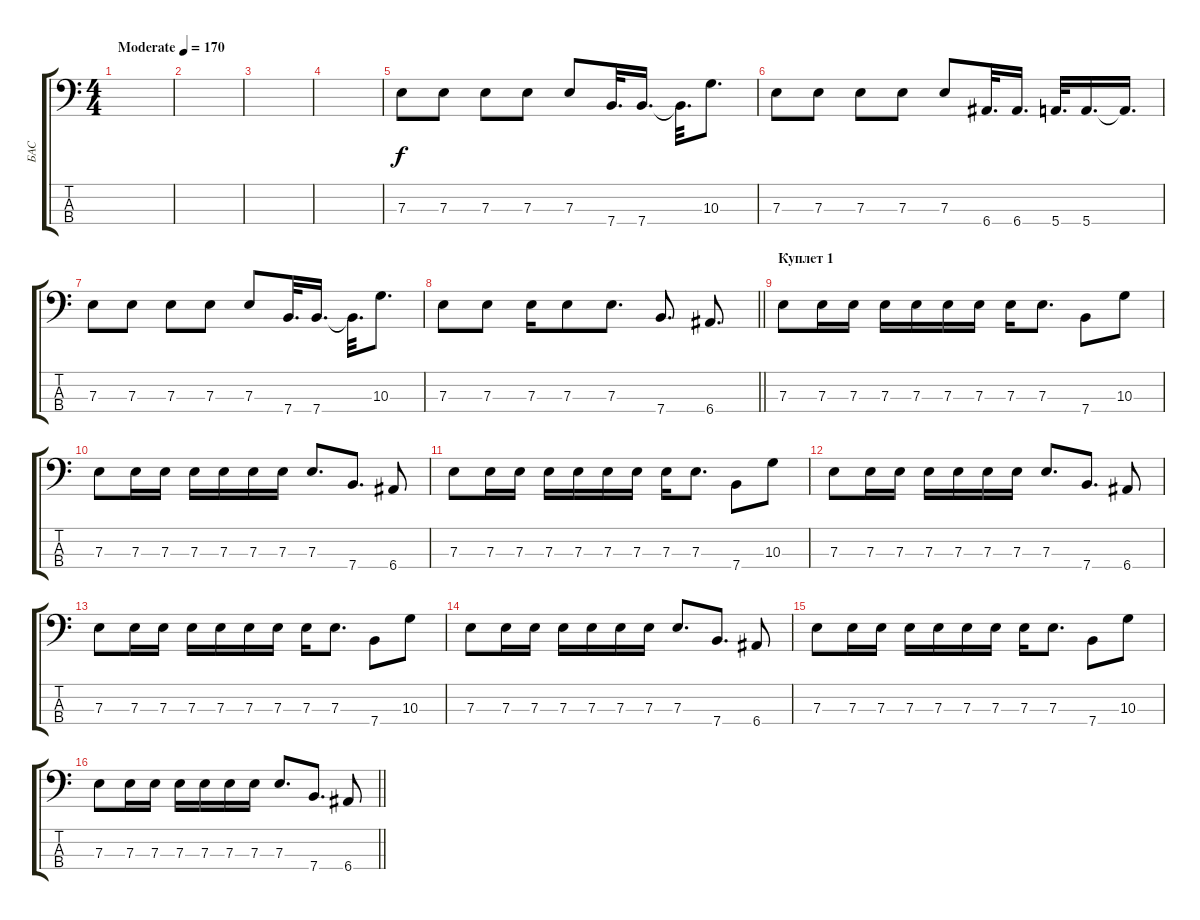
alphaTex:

\track ("БАС" "БАС") {instrument electricbassfinger}
\staff {score tabs}
\tuning (G2 D2 A1 E1) {hide}
\ts (4 4)
\tempo (170 "Moderate")
\clef f4
\ks c
|
|
|
|
7.3.8 7.3.8 7.3.8 7.3.8 7.3.8 7.4.32{d} 7.4.16{d} 7.4{t}.32{d} 10.3.8{d} |
7.3.8 7.3.8 7.3.8 7.3.8 7.3.8 6.4.32{d} 6.4.16{d} 5.4.32{d} 5.4.16{d} 5.4{t}.16{d} |
7.3.8 7.3.8 7.3.8 7.3.8 7.3.8 7.4.32{d} 7.4.16{d} 7.4{t}.32{d} 10.3.8{d} |
\barLineRight lightlight
7.3.8 7.3.8 7.3.16 7.3.8 7.3.8{d} 7.4.8{d} 6.4.8{d} |
\section ("" "Куплет 1")
7.3.8 7.3.16 7.3.16 7.3.16 7.3.16 7.3.16 7.3.16 7.3.16 7.3.8{d} 7.4.8 10.3.8 |
7.3.8 7.3.16 7.3.16 7.3.16 7.3.16 7.3.16 7.3.16 7.3.8{d} 7.4.8{d} 6.4.8 |
7.3.8 7.3.16 7.3.16 7.3.16 7.3.16 7.3.16 7.3.16 7.3.16 7.3.8{d} 7.4.8 10.3.8 |
7.3.8 7.3.16 7.3.16 7.3.16 7.3.16 7.3.16 7.3.16 7.3.8{d} 7.4.8{d} 6.4.8 |
7.3.8 7.3.16 7.3.16 7.3.16 7.3.16 7.3.16 7.3.16 7.3.16 7.3.8{d} 7.4.8 10.3.8 |
7.3.8 7.3.16 7.3.16 7.3.16 7.3.16 7.3.16 7.3.16 7.3.8{d} 7.4.8{d} 6.4.8 |
7.3.8 7.3.16 7.3.16 7.3.16 7.3.16 7.3.16 7.3.16 7.3.16 7.3.8{d} 7.4.8 10.3.8 |
\barLineRight lightlight
7.3.8 7.3.16 7.3.16 7.3.16 7.3.16 7.3.16 7.3.16 7.3.8{d} 7.4.8{d} 6.4.8
